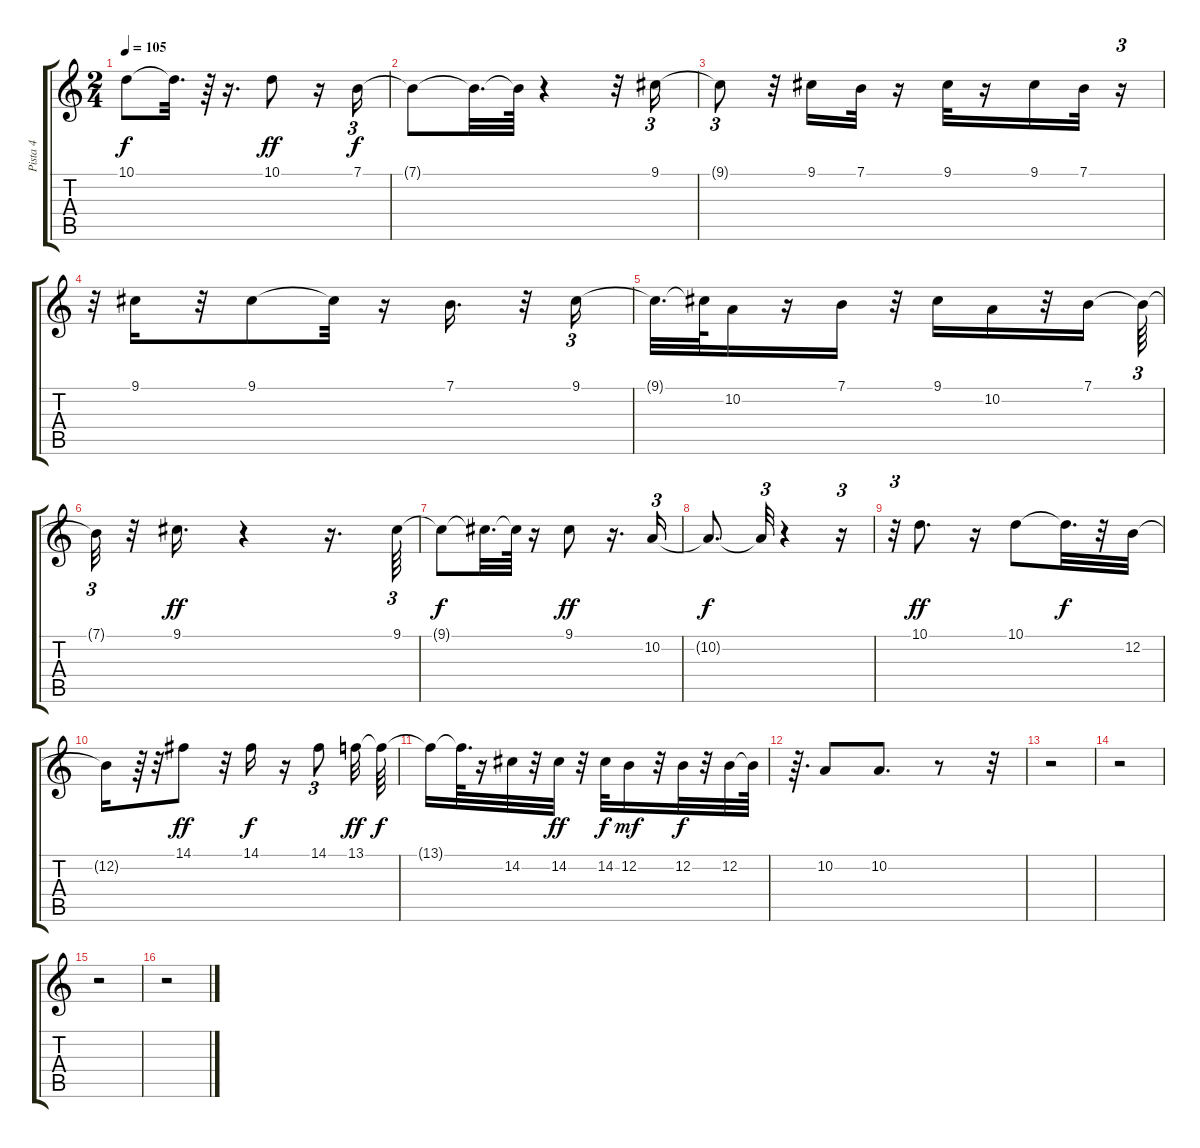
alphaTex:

\track ("Pista 4" "Pista 4") {instrument trumpet}
\staff {score tabs}
\tuning (E4 B3 G3 D3 A2 E2) {hide}
\ts (2 4)
\tempo 105
\clef g2
\ks c
10.1{t}.8{dy f} 10.1{t}.32{d} r.64 r.16{d} 10.1.8{dy ff} r.16 7.1.16{tu (3 2) dy f} |
7.1{t}.8 7.1{t}.32{d} 7.1{t}.64 r.4 r.32 9.1.16{tu (3 2)} |
9.1{t}.8{tu (3 2)} r.32 9.1.16 7.1.32 r.16 9.1.32 r.16 9.1.16 7.1.32 r.16{tu (3 2)} |
r.32{tu (3 2)} 9.1.16 r.32 9.1.8 9.1{t}.32 r.16 7.1.16{d} r.32 9.1.16{tu (3 2)} |
9.1{t}.32{d} 9.1{t}.64 10.2.16 r.16 7.1.16 r.32 9.1.16 10.2.16 r.32 7.1.16 7.1{t}.64{tu (3 2)} |
7.1{t}.32{tu (3 2)} r.32 9.1.16{d dy ff} r.4 r.16{d} 9.1.64{tu (3 2)} |
9.1{t}.8{dy f} 9.1{t}.32{d} 9.1{t}.64 r.16 9.1.8{dy ff} r.16{d} 10.2.16{tu (3 2)} |
10.2{t}.8{d dy f} 10.2{t}.32{tu (3 2)} r.4 r.16{tu (3 2)} |
r.32{tu (3 2)} 10.1.8{d dy ff} r.16 10.1.8 10.1{t}.32{d dy f} r.32 12.2.32 |
12.2{t}.16 r.64 r.32 14.1.8{dy ff} r.32 14.1.16{dy f} r.16 14.1.8{tu (3 2)} 13.1.32{dy ff} 13.1{t}.64{dy f} |
13.1{t}.16 13.1{t}.64{d} r.16 14.2.32 r.32 14.2.32{dy ff} r.32 14.2.32{dy f} 12.2.16{dy mf} r.32 12.2.32{dy f} r.32 12.2.32 12.2{t}.64 |
r.64{d} 10.2.8 10.2.8{d} r.8 r.32 |
r.2 |
r.2 |
r.2 |
r.2
